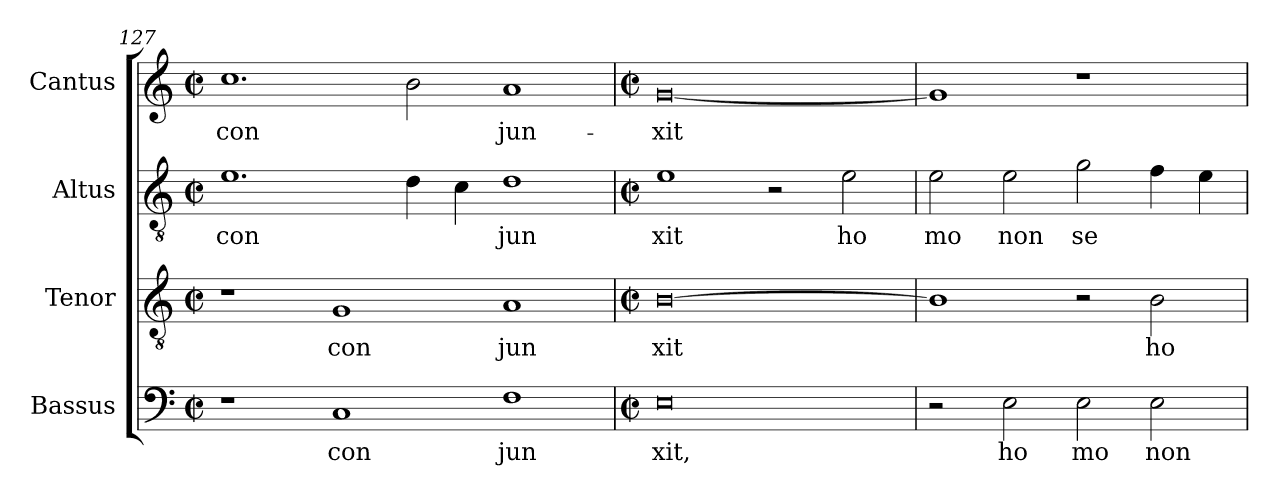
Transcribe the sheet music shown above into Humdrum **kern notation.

**kern	**text	**kern	**text	**kern	**text	**kern	**text
*part4	*part4	*part3	*part3	*part2	*part2	*part1	*part1
*staff4	*staff4	*staff3	*staff3	*staff2	*staff2	*staff1	*staff1
*I"Bassus	*	*I"Tenor	*	*I"Altus	*	*I"Cantus	*
*clefF4	*	*clefGv2	*	*clefGv2	*	*clefG2	*
*k[]	*	*k[]	*	*k[]	*	*k[]	*
*C:	*	*C:	*	*C:	*	*C:	*
*M2/2	*	*M2/2	*	*M2/2	*	*M2/2	*
*met(c|)	*	*met(c|)	*	*met(c|)	*	*met(c|)	*
=127	=127	=127	=127	=127	=127	=127	=127
!	!	!	!	!	!LO:LY:b:cj	!	!LO:LY:b:cj
1r	.	1r	.	1.e	con	1.cc	con-
!	!LO:LY:b:cj	!	!LO:LY:b:cj	!	!	!	!
1C	con	1G	con	.	.	.	.
!	!	!	!	!	!LO:LY:b:cj	!	!LO:LY:b:cj
.	.	.	.	4d\	.	2b\	--
!	!	!	!	!	!LO:LY:b:cj	!	!
.	.	.	.	4c\	.	.	.
!	!LO:LY:b:cj	!	!LO:LY:b:cj	!	!LO:LY:b:cj	!	!LO:LY:b:cj
1F	jun	1A	jun	1d	jun	1a	-jun-
=128	=128	=128	=128	=128	=128	=128	=128
*M2/2	*	*M2/2	*	*M2/2	*	*M2/2	*
*met(c|)	*	*met(c|)	*	*met(c|)	*	*met(c|)	*
!	!LO:LY:b:cj	!	!LO:LY:b:cj	!	!LO:LY:b:cj	!	!LO:LY:b:cj
0E	xit,	[>0B	xit	1e	xit	[<0g	-xit
.	.	.	.	2r	.	.	.
!	!	!	!	!	!LO:LY:b:cj	!	!
.	.	.	.	2e\	ho	.	.
=129	=129	=129	=129	=129	=129	=129	=129
!	!	!	!LO:LY:b:cj	!	!LO:LY:b:cj	!	!LO:LY:b:cj
2r	.	1B]	.	2e\	mo	1g]	.
!	!LO:LY:b:cj	!	!	!	!LO:LY:b:cj	!	!
2E\	ho	.	.	2e\	non	.	.
!	!LO:LY:b:cj	!	!	!	!LO:LY:b:cj	!	!
2E\	mo	2r	.	2g\	se	1r	.
!	!LO:LY:b:cj	!	!LO:LY:b:cj	!	!LO:LY:b:cj	!	!
2E\	non	2B\	ho	4f\	.	.	.
!	!	!	!	!	!LO:LY:b:cj	!	!
.	.	.	.	4e\	.	.	.
=	=	=	=	=	=	=	=
*-	*-	*-	*-	*-	*-	*-	*-
